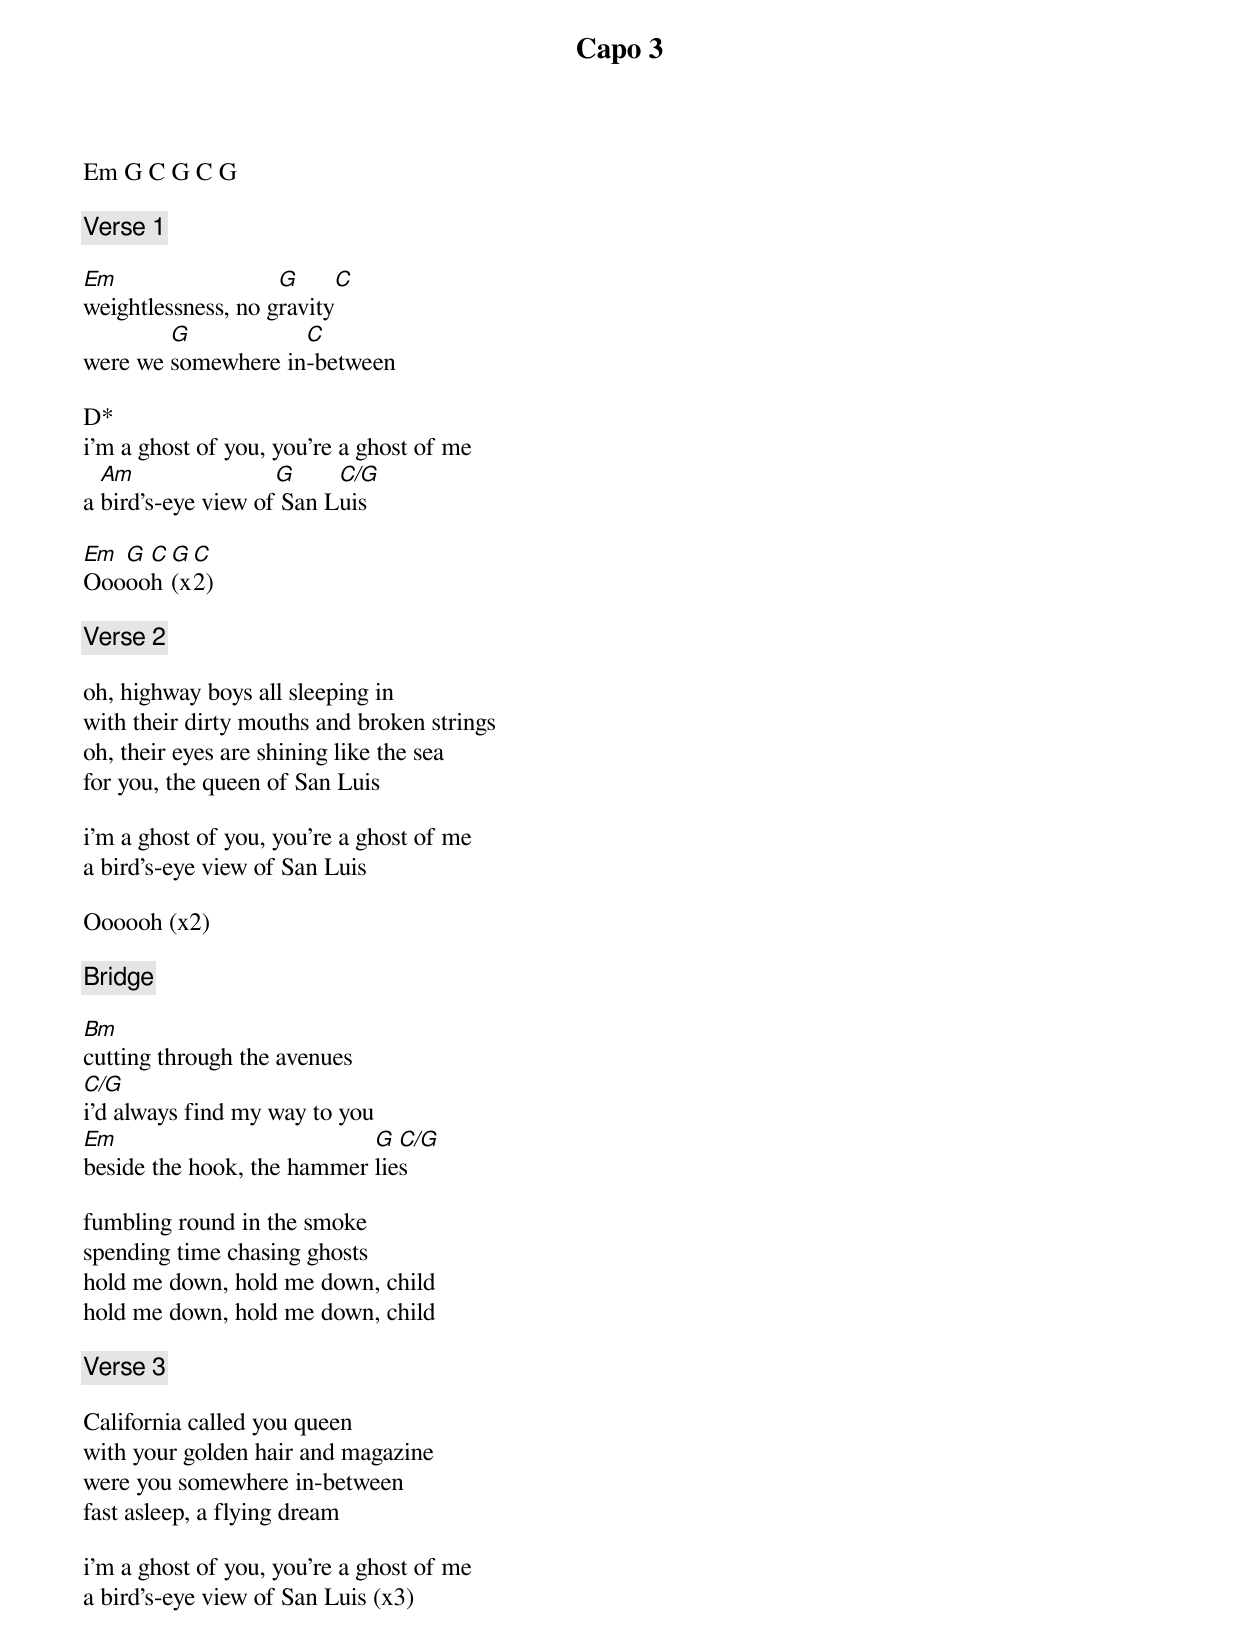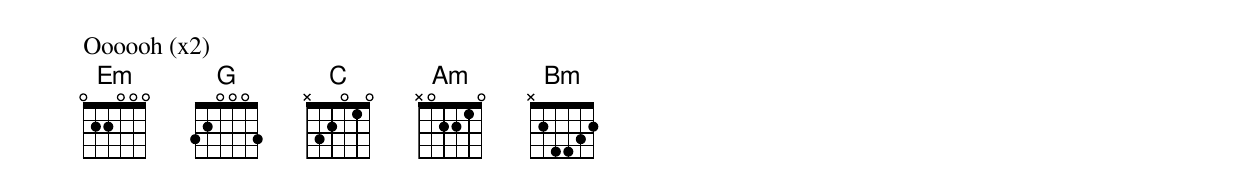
Capo 3

Em G C G C G

[Verse 1]

Em                  G     C
weightlessness, no gravity
        G           C
were we somewhere in-between

D*
i’m a ghost of you, you’re a ghost of me
  Am                G     C/G
a bird’s-eye view of San Luis

Em G C G C
Oooooh (x2)

[Verse 2]

oh, highway boys all sleeping in
with their dirty mouths and broken strings
oh, their eyes are shining like the sea
for you, the queen of San Luis

i’m a ghost of you, you’re a ghost of me
a bird’s-eye view of San Luis

Oooooh (x2)

[Bridge]

Bm
cutting through the avenues
C/G
i’d always find my way to you
Em                          G  C/G
beside the hook, the hammer lies

fumbling round in the smoke
spending time chasing ghosts
hold me down, hold me down, child
hold me down, hold me down, child

[Verse 3]

California called you queen
with your golden hair and magazine
were you somewhere in-between
fast asleep, a flying dream

i’m a ghost of you, you’re a ghost of me
a bird’s-eye view of San Luis (x3)

Oooooh (x2)
